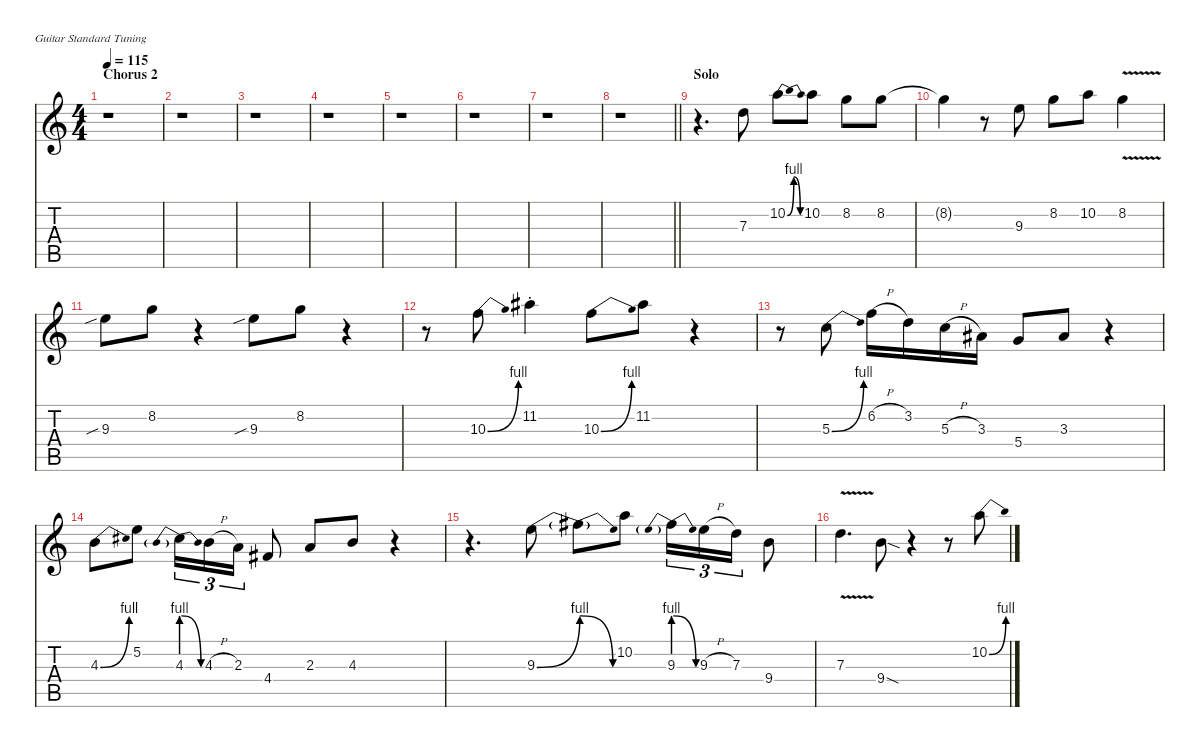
\defaultSystemsLayout 4
\hideDynamics
\bracketExtendMode nobrackets
\singleTrackTrackNamePolicy hidden
\multiTrackTrackNamePolicy hidden
\otherSystemsTrackNameOrientation horizontal
\track ("Solo " "dist.guit.") {defaultSystemsLayout 8 instrument distortionguitar}
\staff {score tabs}
\tuning (E4 B3 G3 D3 A2 E2)
\ts (4 4)
\section ("" "Chorus 2")
\tempo 115
\clef g2
\ks c
r.1{dy f} |
r.1 |
r.1 |
r.1 |
r.1 |
r.1 |
r.1 |
\barLineRight lightlight
r.1 |
\section ("" "Solo")
r.4{d} 7.3.8 10.2{be (bendrelease 0 0 9.999999599999999 4 51 4 60 0)}.8 10.2.8 8.2.8 8.2.8 |
8.2{t}.4 r.8 9.3.8 8.2.8 10.2.8 8.2{v}.4 |
9.3{sib}.8 8.2.8 r.4 9.3{sib}.8 8.2.8 r.4 |
r.8 10.3{be (bend 0 0 15 4)}.8 11.2{st acc #}.4 10.3{be (bend 0 0 15 4)}.8 11.2{acc #}.8 r.4 |
r.8 5.3{be (bend 0 0 15 4)}.8 6.2{h}.16 3.2.16 5.3{h}.16 3.3{acc #}.16 5.4.8 3.3{acc #}.8 r.4 |
4.3{be (bend 0 0 15 4)}.8 5.2.8 4.3{be (prebendrelease 0 4 60 0)}.16{tu (3 2)} 4.3{h}.16{tu (3 2)} 2.3.16{tu (3 2)} 4.4{acc #}.8 2.3.8 4.3.8 r.4 |
r.4{d} 9.3{be (bend 0 0 60 4)}.8 9.3{be (release 0 4 60 0) t}.8 10.2.8 9.3{be (prebendrelease 0 4 60 0)}.16{tu (3 2)} 9.3{h}.16{tu (3 2)} 7.3.16{tu (3 2)} 9.4.8 |
7.3{v}.4{d} 9.4{sod}.8 r.4 r.8 10.2{be (bend 0 0 15 4)}.8
